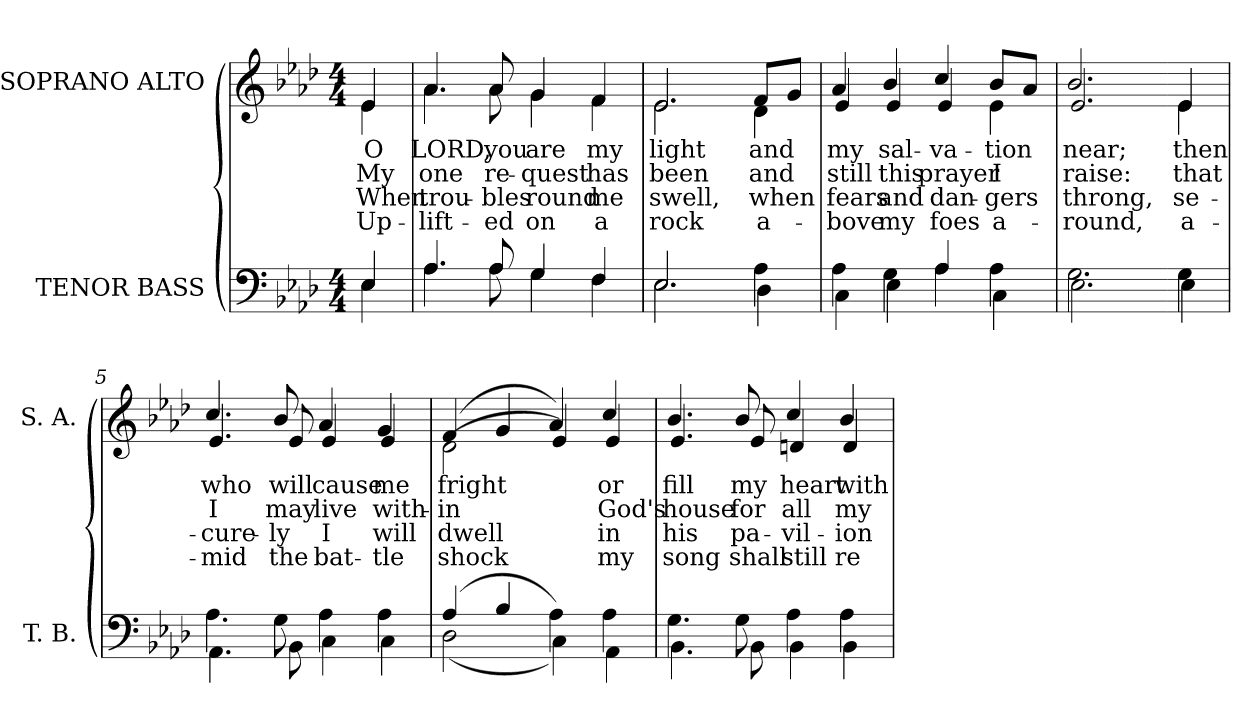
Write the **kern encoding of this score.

**kern	**kern	**text	**text	**text	**text
*part2	*part1	*part1	*part1	*part1	*part1
*staff2	*staff1	*staff1	*staff1	*staff1	*staff1
*I"TENOR BASS	*I"SOPRANO ALTO	*	*	*	*
*I'T. B.	*I'S. A.	*	*	*	*
!!LO:PB:g=z
*clefF4	*clefG2	*	*	*	*
*k[b-e-a-d-]	*k[b-e-a-d-]	*	*	*	*
*A-:	*A-:	*	*	*	*
*M4/4	*M4/4	*	*	*	*
=	=	=	=	=	=
*^	*	*	*	*	*
!	!	!LO:TX:b:cj:t=1	!	!	!	!
!	!	!LO:TX:b:cj:t=2	!	!	!	!
!	!	!LO:TX:b:cj:t=3	!	!	!	!
!	!	!LO:TX:b:cj:t=4	!	!	!	!
!	!	!	!LO:LY:b:color=#000000	!LO:LY:b:color=#000000	!LO:LY:b:color=#000000	!LO:LY:b:color=#000000
*	*	*^	*	*	*	*
4E-i/	4E-i\	4e-i/	4e-i\	O	My	When	Up-
=	=	=	=	=	=	=	=
!	!	!	!	!LO:LY:b:color=#000000	!LO:LY:b:color=#000000	!LO:LY:b:color=#000000	!LO:LY:b:color=#000000
4.A-i/	4.A-i\	4.a-i/	4.a-i\	LORD,	one	trou-	-lift-
!	!	!	!	!LO:LY:b:color=#000000	!LO:LY:b:color=#000000	!LO:LY:b:color=#000000	!LO:LY:b:color=#000000
8A-i/	8A-i\	8a-i/	8a-i\	you	re-	-bles	-ed
!	!	!	!	!LO:LY:b:color=#000000	!LO:LY:b:color=#000000	!LO:LY:b:color=#000000	!LO:LY:b:color=#000000
4Gi/	4Gi\	4gi/	4gi\	are	-quest	round	on
!	!	!	!	!LO:LY:b:color=#000000	!LO:LY:b:color=#000000	!LO:LY:b:color=#000000	!LO:LY:b:color=#000000
4Fi/	4Fi\	4fi/	4fi\	my	has	me	a
=1	=1	=1	=1	=1	=1	=1	=1
!	!	!	!	!LO:LY:b:color=#000000	!LO:LY:b:color=#000000	!LO:LY:b:color=#000000	!LO:LY:b:color=#000000
2.E-i/	2.E-i\	2.e-i/	2.e-i\	light	been	swell,	rock
!	!	!	!	!LO:LY:b:color=#000000	!LO:LY:b:color=#000000	!LO:LY:b:color=#000000	!LO:LY:b:color=#000000
4A-i\	4D-i\	8fi/L	4d-i\	and	and	when	a-
.	.	8gi/J	.	.	.	.	.
=2	=2	=2	=2	=2	=2	=2	=2
!	!	!	!	!LO:LY:b:color=#000000	!LO:LY:b:color=#000000	!LO:LY:b:color=#000000	!LO:LY:b:color=#000000
4A-i\	4Ci\	4a-i/	4e-i/	my	still	fears	-bove
!	!	!	!	!LO:LY:b:color=#000000	!LO:LY:b:color=#000000	!LO:LY:b:color=#000000	!LO:LY:b:color=#000000
4Gi\	4E-i\	4b-i/	4e-i/	sal-	this	and	my
!	!	!	!	!LO:LY:b:color=#000000	!LO:LY:b:color=#000000	!LO:LY:b:color=#000000	!LO:LY:b:color=#000000
4A-i/	4A-i\	4cci/	4e-i/	-va-	prayer	dan-	foes
!	!	!	!	!LO:LY:b:color=#000000	!LO:LY:b:color=#000000	!LO:LY:b:color=#000000	!LO:LY:b:color=#000000
4A-i\	4Ci\	8b-i/L	4e-i\	-tion	I	-gers	a-
.	.	8a-i/J	.	.	.	.	.
=3	=3	=3	=3	=3	=3	=3	=3
!	!	!	!	!LO:LY:b:color=#000000	!LO:LY:b:color=#000000	!LO:LY:b:color=#000000	!LO:LY:b:color=#000000
2.Gi\	2.E-i\	2.b-i/	2.e-i/	near;	raise:	throng,	-round,
!!LO:LB:g=z	!!
=4-	=4-	=4-	=4-	=4-	=4-	=4-	=4-
!	!	!	!	!LO:LY:b:color=#000000	!LO:LY:b:color=#000000	!LO:LY:b:color=#000000	!LO:LY:b:color=#000000
4Gi\	4E-i\	4e-i/	4e-i\	then	that	se-	a-
=5	=5	=5	=5	=5	=5	=5	=5
!	!	!	!	!LO:LY:b:color=#000000	!LO:LY:b:color=#000000	!LO:LY:b:color=#000000	!LO:LY:b:color=#000000
4.A-i\	4.AA-i\	4.cci/	4.e-i/	who	I	-cure-	-mid
!	!	!	!	!LO:LY:b:color=#000000	!LO:LY:b:color=#000000	!LO:LY:b:color=#000000	!LO:LY:b:color=#000000
8Gi\	8BB-i\	8b-i/	8e-i/	will	may	-ly	the
!	!	!	!	!LO:LY:b:color=#000000	!LO:LY:b:color=#000000	!LO:LY:b:color=#000000	!LO:LY:b:color=#000000
4A-i\	4Ci\	4a-i/	4e-i/	cause	live	I	bat-
!	!	!	!	!LO:LY:b:color=#000000	!LO:LY:b:color=#000000	!LO:LY:b:color=#000000	!LO:LY:b:color=#000000
4A-i\	4Ci\	4gi/	4e-i/	me	with-	will	-tle
=6	=6	=6	=6	=6	=6	=6	=6
!	!	!	!	!LO:LY:b:color=#000000	!LO:LY:b:color=#000000	!LO:LY:b:color=#000000	!LO:LY:b:color=#000000
(4A-i/	(2D-i\	(4fi/	(2d-i\	fright	-in	dwell	shock
4B-i/	.	4gi/	.	.	.	.	.
4A-i\)	4Ci\)	4a-i/)	4e-i/)	.	.	.	.
!	!	!	!	!LO:LY:b:color=#000000	!LO:LY:b:color=#000000	!LO:LY:b:color=#000000	!LO:LY:b:color=#000000
4A-i\	4AA-i\	4cci/	4e-i/	or	God's	in	my
=7	=7	=7	=7	=7	=7	=7	=7
!	!	!	!	!LO:LY:b:color=#000000	!LO:LY:b:color=#000000	!LO:LY:b:color=#000000	!LO:LY:b:color=#000000
4.Gi\	4.BB-i\	4.b-i/	4.e-i/	fill	house	his	song
!	!	!	!	!LO:LY:b:color=#000000	!LO:LY:b:color=#000000	!LO:LY:b:color=#000000	!LO:LY:b:color=#000000
8Gi\	8BB-i\	8b-i/	8e-i/	my	for	pa-	shall
!	!	!	!	!LO:LY:b:color=#000000	!LO:LY:b:color=#000000	!LO:LY:b:color=#000000	!LO:LY:b:color=#000000
4A-i\	4BB-i\	4cci/	4dni/	heart	all	-vil-	still
!	!	!	!	!LO:LY:b:color=#000000	!LO:LY:b:color=#000000	!LO:LY:b:color=#000000	!LO:LY:b:color=#000000
4A-i\	4BB-i\	4b-i/	4di/	with	my	-ion	re-
*v	*v	*	*	*	*	*	*
*	*v	*v	*	*	*	*
=	=	=	=	=	=
*-	*-	*-	*-	*-	*-
